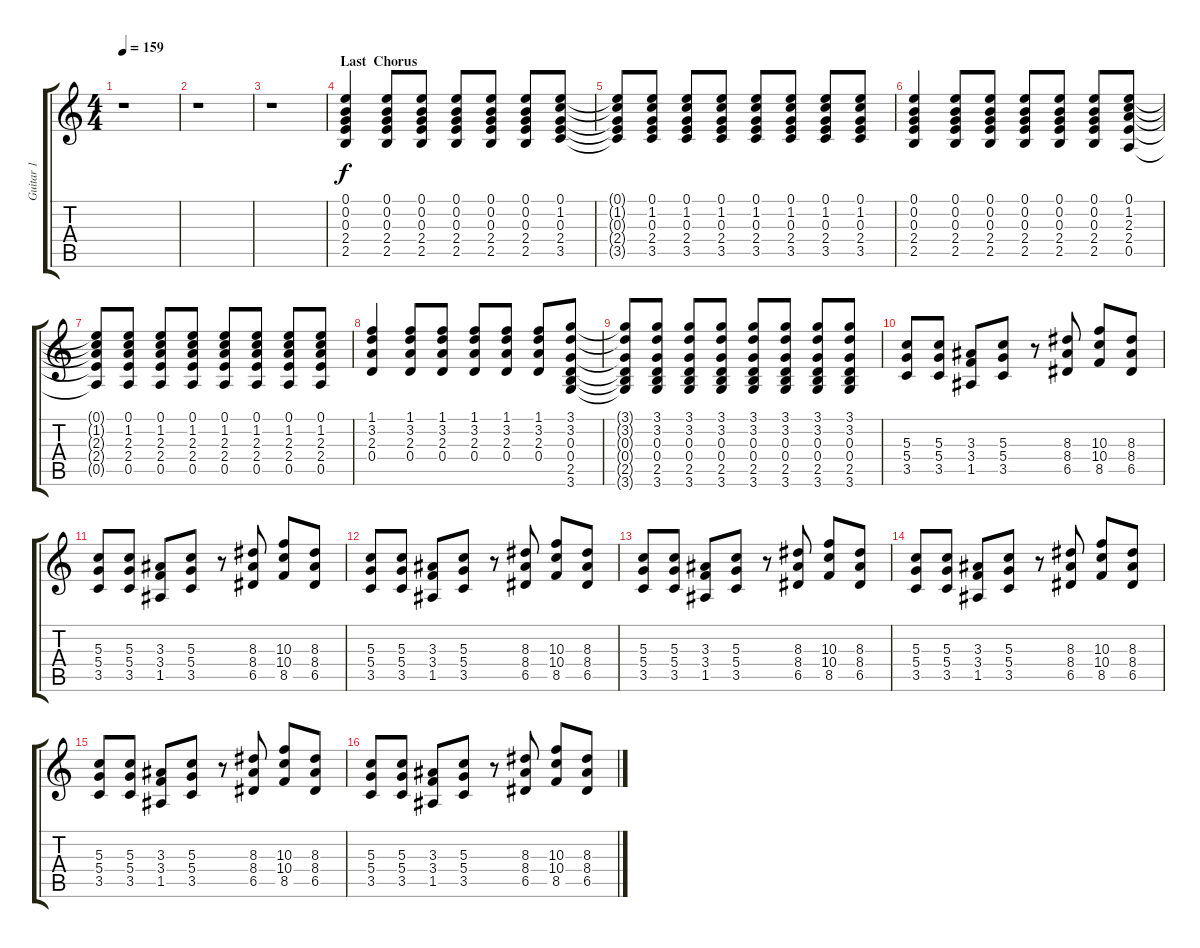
\track ("Guitar 1" "Guitar 1") {instrument distortionguitar}
\staff {score tabs}
\tuning (E4 B3 G3 D3 A2 E2) {hide}
\ts (4 4)
\tempo 159
\clef g2
\ks c
r.1{dy f} |
r.1 |
r.1 |
\section ("" "Last  Chorus")
(0.1 0.2 0.3 2.4 2.5).4{instrument distortionguitar} (0.1 0.2 0.3 2.4 2.5).8 (0.1 0.2 0.3 2.4 2.5).8 (0.1 0.2 0.3 2.4 2.5).8 (0.1 0.2 0.3 2.4 2.5).8 (0.1 0.2 0.3 2.4 2.5).8 (0.1 1.2 0.3 2.4 3.5).8 |
(0.1{t} 1.2{t} 0.3{t} 2.4{t} 3.5{t}).8 (0.1 1.2 0.3 2.4 3.5).8 (0.1 1.2 0.3 2.4 3.5).8 (0.1 1.2 0.3 2.4 3.5).8 (0.1 1.2 0.3 2.4 3.5).8 (0.1 1.2 0.3 2.4 3.5).8 (0.1 1.2 0.3 2.4 3.5).8 (0.1 1.2 0.3 2.4 3.5).8 |
(0.1 0.2 0.3 2.4 2.5).4 (0.1 0.2 0.3 2.4 2.5).8 (0.1 0.2 0.3 2.4 2.5).8 (0.1 0.2 0.3 2.4 2.5).8 (0.1 0.2 0.3 2.4 2.5).8 (0.1 0.2 0.3 2.4 2.5).8 (0.1 1.2 2.3 2.4 0.5).8 |
(0.1{t} 1.2{t} 2.3{t} 2.4{t} 0.5{t}).8 (0.1 1.2 2.3 2.4 0.5).8 (0.1 1.2 2.3 2.4 0.5).8 (0.1 1.2 2.3 2.4 0.5).8 (0.1 1.2 2.3 2.4 0.5).8 (0.1 1.2 2.3 2.4 0.5).8 (0.1 1.2 2.3 2.4 0.5).8 (0.1 1.2 2.3 2.4 0.5).8 |
(1.1 3.2 2.3 0.4).4 (1.1 3.2 2.3 0.4).8 (1.1 3.2 2.3 0.4).8 (1.1 3.2 2.3 0.4).8 (1.1 3.2 2.3 0.4).8 (1.1 3.2 2.3 0.4).8 (3.1 3.2 0.3 0.4 2.5 3.6).8 |
(3.1{t} 3.2{t} 0.3{t} 0.4{t} 2.5{t} 3.6{t}).8 (3.1 3.2 0.3 0.4 2.5 3.6).8 (3.1 3.2 0.3 0.4 2.5 3.6).8 (3.1 3.2 0.3 0.4 2.5 3.6).8 (3.1 3.2 0.3 0.4 2.5 3.6).8 (3.1 3.2 0.3 0.4 2.5 3.6).8 (3.1 3.2 0.3 0.4 2.5 3.6).8 (3.1 3.2 0.3 0.4 2.5 3.6).8 |
(5.3 5.4 3.5).8{volume 12} (5.3 5.4 3.5).8 (3.3 3.4 1.5).8 (5.3 5.4 3.5).8 r.8 (8.3 8.4 6.5).8 (10.3 10.4 8.5).8 (8.3 8.4 6.5).8 |
(5.3 5.4 3.5).8 (5.3 5.4 3.5).8 (3.3 3.4 1.5).8 (5.3 5.4 3.5).8 r.8 (8.3 8.4 6.5).8 (10.3 10.4 8.5).8 (8.3 8.4 6.5).8 |
(5.3 5.4 3.5).8 (5.3 5.4 3.5).8 (3.3 3.4 1.5).8 (5.3 5.4 3.5).8 r.8 (8.3 8.4 6.5).8 (10.3 10.4 8.5).8 (8.3 8.4 6.5).8 |
(5.3 5.4 3.5).8 (5.3 5.4 3.5).8 (3.3 3.4 1.5).8 (5.3 5.4 3.5).8 r.8 (8.3 8.4 6.5).8 (10.3 10.4 8.5).8 (8.3 8.4 6.5).8 |
(5.3 5.4 3.5).8 (5.3 5.4 3.5).8 (3.3 3.4 1.5).8 (5.3 5.4 3.5).8 r.8 (8.3 8.4 6.5).8 (10.3 10.4 8.5).8 (8.3 8.4 6.5).8 |
(5.3 5.4 3.5).8 (5.3 5.4 3.5).8 (3.3 3.4 1.5).8 (5.3 5.4 3.5).8 r.8 (8.3 8.4 6.5).8 (10.3 10.4 8.5).8 (8.3 8.4 6.5).8 |
(5.3 5.4 3.5).8 (5.3 5.4 3.5).8 (3.3 3.4 1.5).8 (5.3 5.4 3.5).8 r.8 (8.3 8.4 6.5).8 (10.3 10.4 8.5).8 (8.3 8.4 6.5).8
